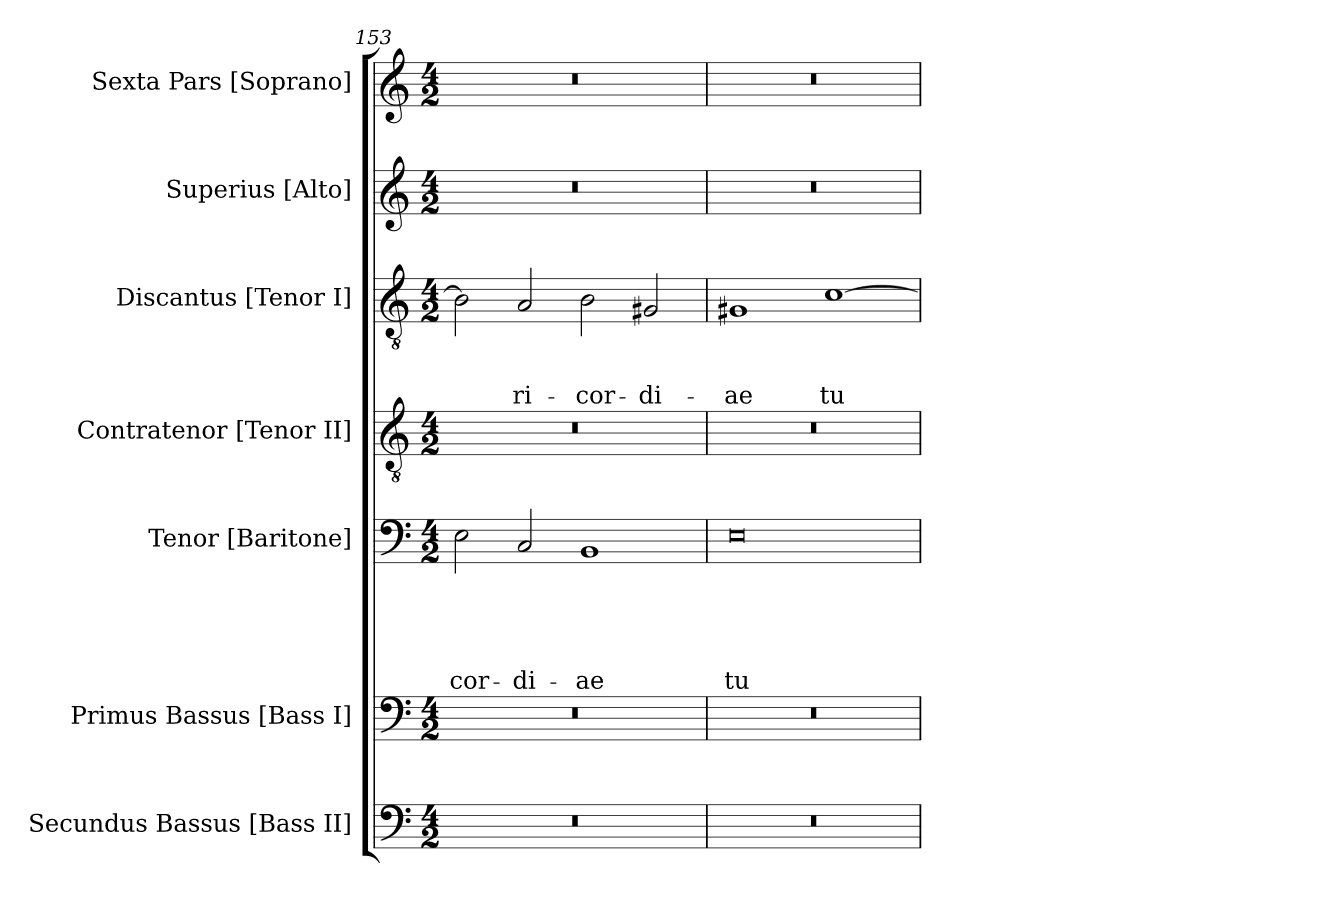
**kern	**kern	**kern	**text	**text	**text	**text	**text	**kern	**kern	**text	**text	**text	**kern	**kern
*part7	*part6	*part5	*part5	*part5	*part5	*part5	*part5	*part4	*part3	*part3	*part3	*part3	*part2	*part1
*staff7	*staff6	*staff5	*staff5	*staff5	*staff5	*staff5	*staff5	*staff4	*staff3	*staff3	*staff3	*staff3	*staff2	*staff1
*I"Secundus Bassus [Bass II]	*I"Primus Bassus [Bass I]	*I"Tenor [Baritone]	*	*	*	*	*	*I"Contratenor [Tenor II]	*I"Discantus [Tenor I]	*	*	*	*I"Superius [Alto]	*I"Sexta Pars [Soprano]
*I'B II	*I'B I	*I'Bar	*	*	*	*	*	*I'T II	*I'T I	*	*	*	*I'A	*I'S
*clefF4	*clefF4	*clefF4	*	*	*	*	*	*clefGv2	*clefGv2	*	*	*	*clefG2	*clefG2
*k[]	*k[]	*k[]	*	*	*	*	*	*k[]	*k[]	*	*	*	*k[]	*k[]
*C:	*C:	*C:	*	*	*	*	*	*C:	*C:	*	*	*	*C:	*C:
*M4/2	*M4/2	*M4/2	*	*	*	*	*	*M4/2	*M4/2	*	*	*	*M4/2	*M4/2
=153	=153	=153	=153	=153	=153	=153	=153	=153	=153	=153	=153	=153	=153	=153
!	!	!	!	!	!	!	!LO:LY:b	!	!	!	!	!	!	!
0r	0r	2E\	.	.	.	.	-cor-	0r	2B\]	.	.	.	0r	0r
!	!	!	!	!	!	!	!LO:LY:b	!	!	!	!	!LO:LY:b	!	!
.	.	2C/	.	.	.	.	-di-	.	2A/	.	.	-ri-	.	.
!	!	!	!	!	!	!	!LO:LY:b	!	!	!	!	!LO:LY:b	!	!
.	.	1BB	.	.	.	.	-ae	.	2B\	.	.	-cor-	.	.
!	!	!	!	!	!	!	!	!	!	!	!	!LO:LY:b	!	!
.	.	.	.	.	.	.	.	.	2G#X/	.	.	-di-	.	.
!!LO:LB:g=z
=154	=154	=154	=154	=154	=154	=154	=154	=154	=154	=154	=154	=154	=154	=154
!	!	!	!	!	!	!	!LO:LY:b	!	!	!	!	!LO:LY:b	!	!
0r	0r	0E	.	.	.	.	tu-	0r	1G#X	.	.	-ae	0r	0r
!	!	!	!	!	!	!	!	!	!	!	!	!LO:LY:b	!	!
.	.	.	.	.	.	.	.	.	[>1c	.	.	tu-	.	.
=	=	=	=	=	=	=	=	=	=	=	=	=	=	=
*-	*-	*-	*-	*-	*-	*-	*-	*-	*-	*-	*-	*-	*-	*-
